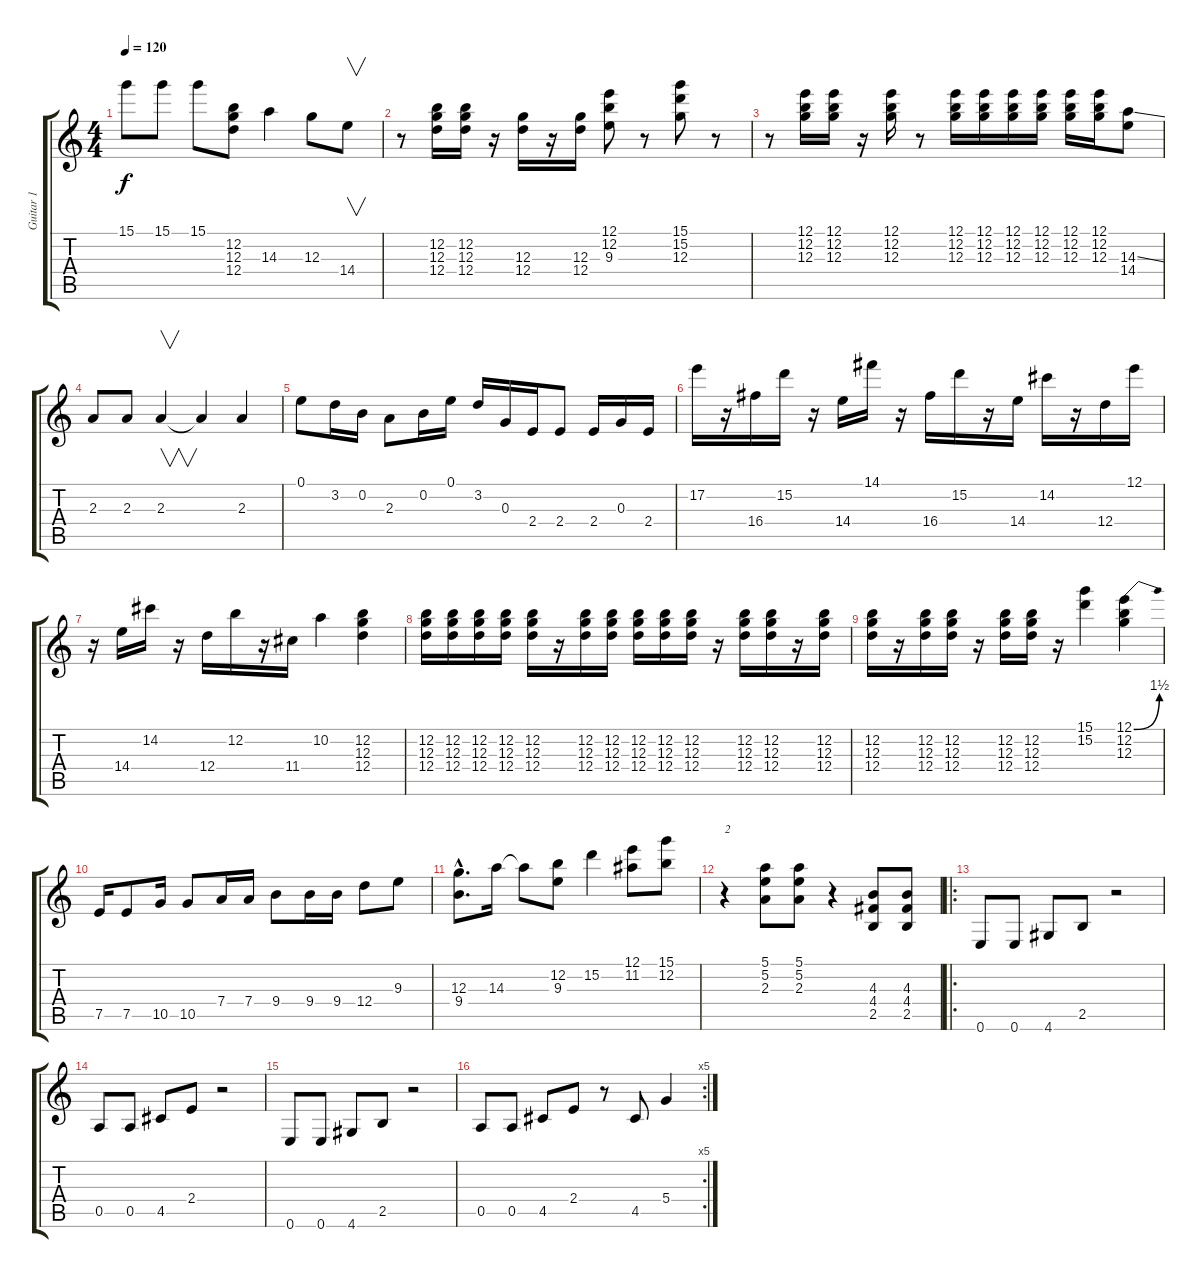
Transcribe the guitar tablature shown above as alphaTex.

\track ("Guitar 1" "Guitar 1") {instrument distortionguitar}
\staff {score tabs}
\tuning (E4 B3 G3 D3 A2 E2) {hide}
\ts (4 4)
\tempo 120
\clef g2
\ks c
15.1.8{dy f} 15.1.8 15.1.8 (12.2 12.3 12.4).8 14.3.4 12.3.8 14.4.8{v} |
r.8 (12.2 12.3 12.4).16 (12.2 12.3 12.4).16 r.16 (12.3 12.4).16 r.16 (12.3 12.4).16 (12.1 12.2 9.3).8 r.8 (15.1 15.2 12.3).8 r.8 |
r.8 (12.1 12.2 12.3).16 (12.1 12.2 12.3).16 r.16 (12.1 12.2 12.3).16 r.8 (12.1 12.2 12.3).16 (12.1 12.2 12.3).16 (12.1 12.2 12.3).16 (12.1 12.2 12.3).16 (12.1 12.2 12.3).16 (12.1 12.2 12.3).16 (14.3{ss} 14.4).8 |
2.3.8 2.3.8 2.3.4{v} 2.3{t}.4 2.3.4 |
0.1.8 3.2.16 0.2.16 2.3.8 0.2.16 0.1.16 3.2.16 0.3.16 2.4.16 2.4.8 2.4.16 0.3.16 2.4.16 |
17.2.16 r.16 16.4.16 15.2.16 r.16 14.4.16 14.1.16 r.16 16.4.16 15.2.16 r.16 14.4.16 14.2.16 r.16 12.4.16 12.1.16 |
r.16 14.4.16 14.2.16 r.16 12.4.16 12.2.16 r.16 11.4.16 10.2.4 (12.2 12.3 12.4).4 |
(12.2 12.3 12.4).16 (12.2 12.3 12.4).16 (12.2 12.3 12.4).16 (12.2 12.3 12.4).16 (12.2 12.3 12.4).16 r.16 (12.2 12.3 12.4).16 (12.2 12.3 12.4).16 (12.2 12.3 12.4).16 (12.2 12.3 12.4).16 (12.2 12.3 12.4).16 r.16 (12.2 12.3 12.4).16 (12.2 12.3 12.4).16 r.16 (12.2 12.3 12.4).16 |
(12.2 12.3 12.4).16 r.16 (12.2 12.3 12.4).16 (12.2 12.3 12.4).16 r.16 (12.2 12.3 12.4).16 (12.2 12.3 12.4).16 r.16 (15.1 15.2).4 (12.1{be (bend 0 0 60 6)} 12.2 12.3).4 |
7.5.16 7.5.8 10.5.16 10.5.8 7.4.16 7.4.16 9.4.8 9.4.16 9.4.16 12.4.8 9.3.8 |
(12.3{hac} 9.4{hac}).8{d} 14.3.16 14.3{t}.8 (12.2 9.3).8 15.2.4 (12.1 11.2).8 (15.1 12.2).8 |
r.4{txt "2"} (5.1 5.2 2.3).8 (5.1 5.2 2.3).8 r.4 (4.3 4.4 2.5).8 (4.3 4.4 2.5).8 |
\ro
0.6.8 0.6.8 4.6.8 2.5.8 r.2 |
0.5.8 0.5.8 4.5.8 2.4.8 r.2 |
0.6.8 0.6.8 4.6.8 2.5.8 r.2 |
\rc 5
0.5.8 0.5.8 4.5.8 2.4.8 r.8 4.5.8 5.4.4
